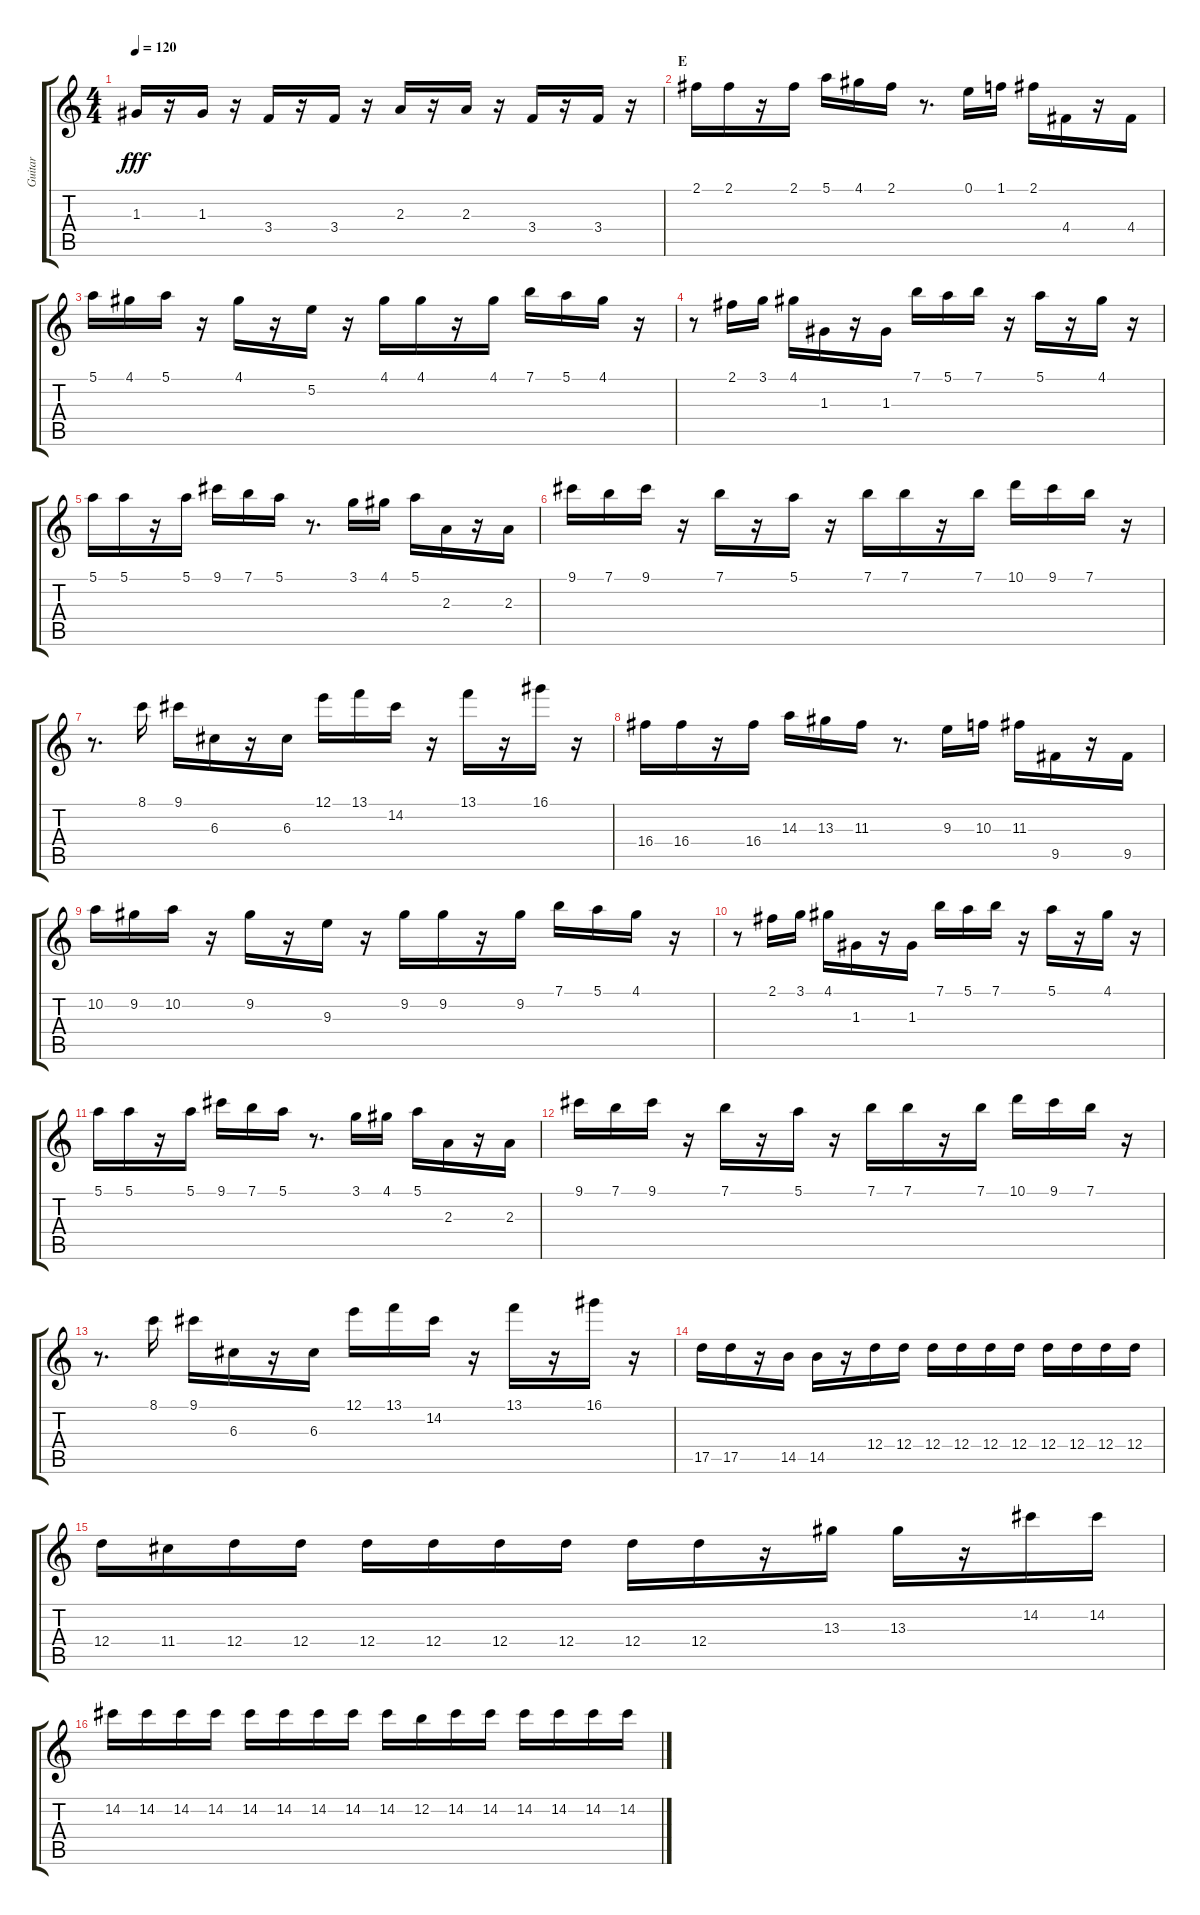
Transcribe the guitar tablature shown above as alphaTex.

\track ("Guitar" "Guitar") {instrument distortionguitar}
\staff {score tabs}
\tuning (E4 B3 G3 D3 A2 E2) {hide}
\ts (4 4)
\tempo 120
\clef g2
\ks c
1.3.16{dy fff} r.16 1.3.16 r.16 3.4.16 r.16 3.4.16 r.16 2.3.16 r.16 2.3.16 r.16 3.4.16 r.16 3.4.16 r.16 |
\section ("" "E")
2.1.16 2.1.16 r.16 2.1.16 5.1.16 4.1.16 2.1.16 r.8{d} 0.1.16 1.1.16 2.1.16 4.4.16 r.16 4.4.16 |
5.1.16 4.1.16 5.1.16 r.16 4.1.16 r.16 5.2.16 r.16 4.1.16 4.1.16 r.16 4.1.16 7.1.16 5.1.16 4.1.16 r.16 |
r.8 2.1.16 3.1.16 4.1.16 1.3.16 r.16 1.3.16 7.1.16 5.1.16 7.1.16 r.16 5.1.16 r.16 4.1.16 r.16 |
5.1.16 5.1.16 r.16 5.1.16 9.1.16 7.1.16 5.1.16 r.8{d} 3.1.16 4.1.16 5.1.16 2.3.16 r.16 2.3.16 |
9.1.16 7.1.16 9.1.16 r.16 7.1.16 r.16 5.1.16 r.16 7.1.16 7.1.16 r.16 7.1.16 10.1.16 9.1.16 7.1.16 r.16 |
r.8{d} 8.1.16 9.1.16 6.3.16 r.16 6.3.16 12.1.16 13.1.16 14.2.16 r.16 13.1.16 r.16 16.1.16 r.16 |
16.4.16 16.4.16 r.16 16.4.16 14.3.16 13.3.16 11.3.16 r.8{d} 9.3.16 10.3.16 11.3.16 9.5.16 r.16 9.5.16 |
10.2.16 9.2.16 10.2.16 r.16 9.2.16 r.16 9.3.16 r.16 9.2.16 9.2.16 r.16 9.2.16 7.1.16 5.1.16 4.1.16 r.16 |
r.8 2.1.16 3.1.16 4.1.16 1.3.16 r.16 1.3.16 7.1.16 5.1.16 7.1.16 r.16 5.1.16 r.16 4.1.16 r.16 |
5.1.16 5.1.16 r.16 5.1.16 9.1.16 7.1.16 5.1.16 r.8{d} 3.1.16 4.1.16 5.1.16 2.3.16 r.16 2.3.16 |
9.1.16 7.1.16 9.1.16 r.16 7.1.16 r.16 5.1.16 r.16 7.1.16 7.1.16 r.16 7.1.16 10.1.16 9.1.16 7.1.16 r.16 |
r.8{d} 8.1.16 9.1.16 6.3.16 r.16 6.3.16 12.1.16 13.1.16 14.2.16 r.16 13.1.16 r.16 16.1.16 r.16 |
17.5.16 17.5.16 r.16 14.5.16 14.5.16 r.16 12.4.16 12.4.16 12.4.16 12.4.16 12.4.16 12.4.16 12.4.16 12.4.16 12.4.16 12.4.16 |
12.4.16 11.4.16 12.4.16 12.4.16 12.4.16 12.4.16 12.4.16 12.4.16 12.4.16 12.4.16 r.16 13.3.16 13.3.16 r.16 14.2.16 14.2.16 |
14.2.16 14.2.16 14.2.16 14.2.16 14.2.16 14.2.16 14.2.16 14.2.16 14.2.16 12.2.16 14.2.16 14.2.16 14.2.16 14.2.16 14.2.16 14.2.16
